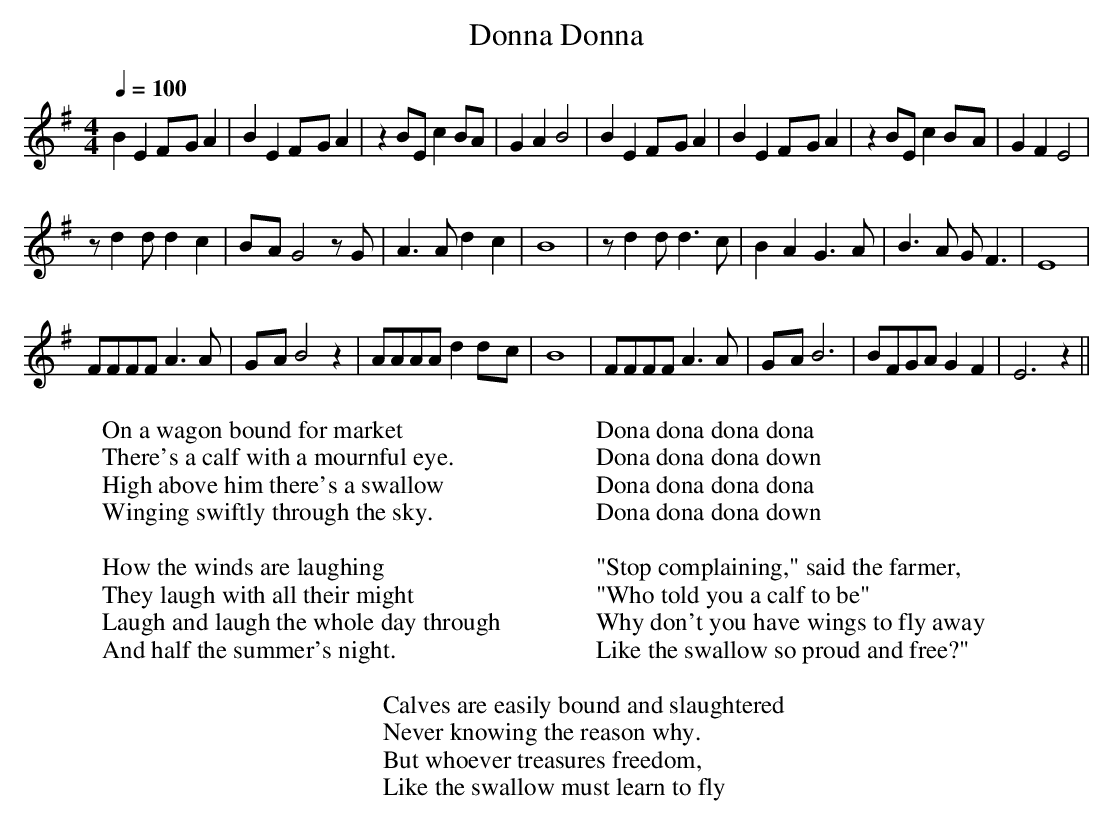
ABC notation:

X:1
T:Donna Donna
M:4/4
L:1/8
Q:1/4=100
W:On a wagon bound for market
W:There's a calf with a mournful eye.
W:High above him there's a swallow
W:Winging swiftly through the sky.
W:
W:How the winds are laughing
W:They laugh with all their might
W:Laugh and laugh the whole day through
W:And half the summer's night.
W:
W:Dona dona dona dona
W:Dona dona dona down
W:Dona dona dona dona
W:Dona dona dona down
W:
W:"Stop complaining," said the farmer,
W:"Who told you a calf to be"
W:Why don't you have wings to fly away
W:Like the swallow so proud and free?"
W:
W:Calves are easily bound and slaughtered
W:Never knowing the reason why.
W:But whoever treasures freedom,
W:Like the swallow must learn to fly
K:G
B2E2 F-GA2|B2E2 F-GA2|z2BE c2BA|G2A2 B4|\
B2E2 F-GA2|B2E2 F-GA2|z2BE c2B-A|G2F2 E4|
zd2d d2c2|B-AG4zG|A3A d2c2|B8|\
zd2d d3c|B2A2 G3A|B3A GF3|E8|
FFFF A3A|G-AB4z2|AAAA d2d-c|B8|\
FFFF A3A|G-AB6|BFGA G2F2|E6z2||
